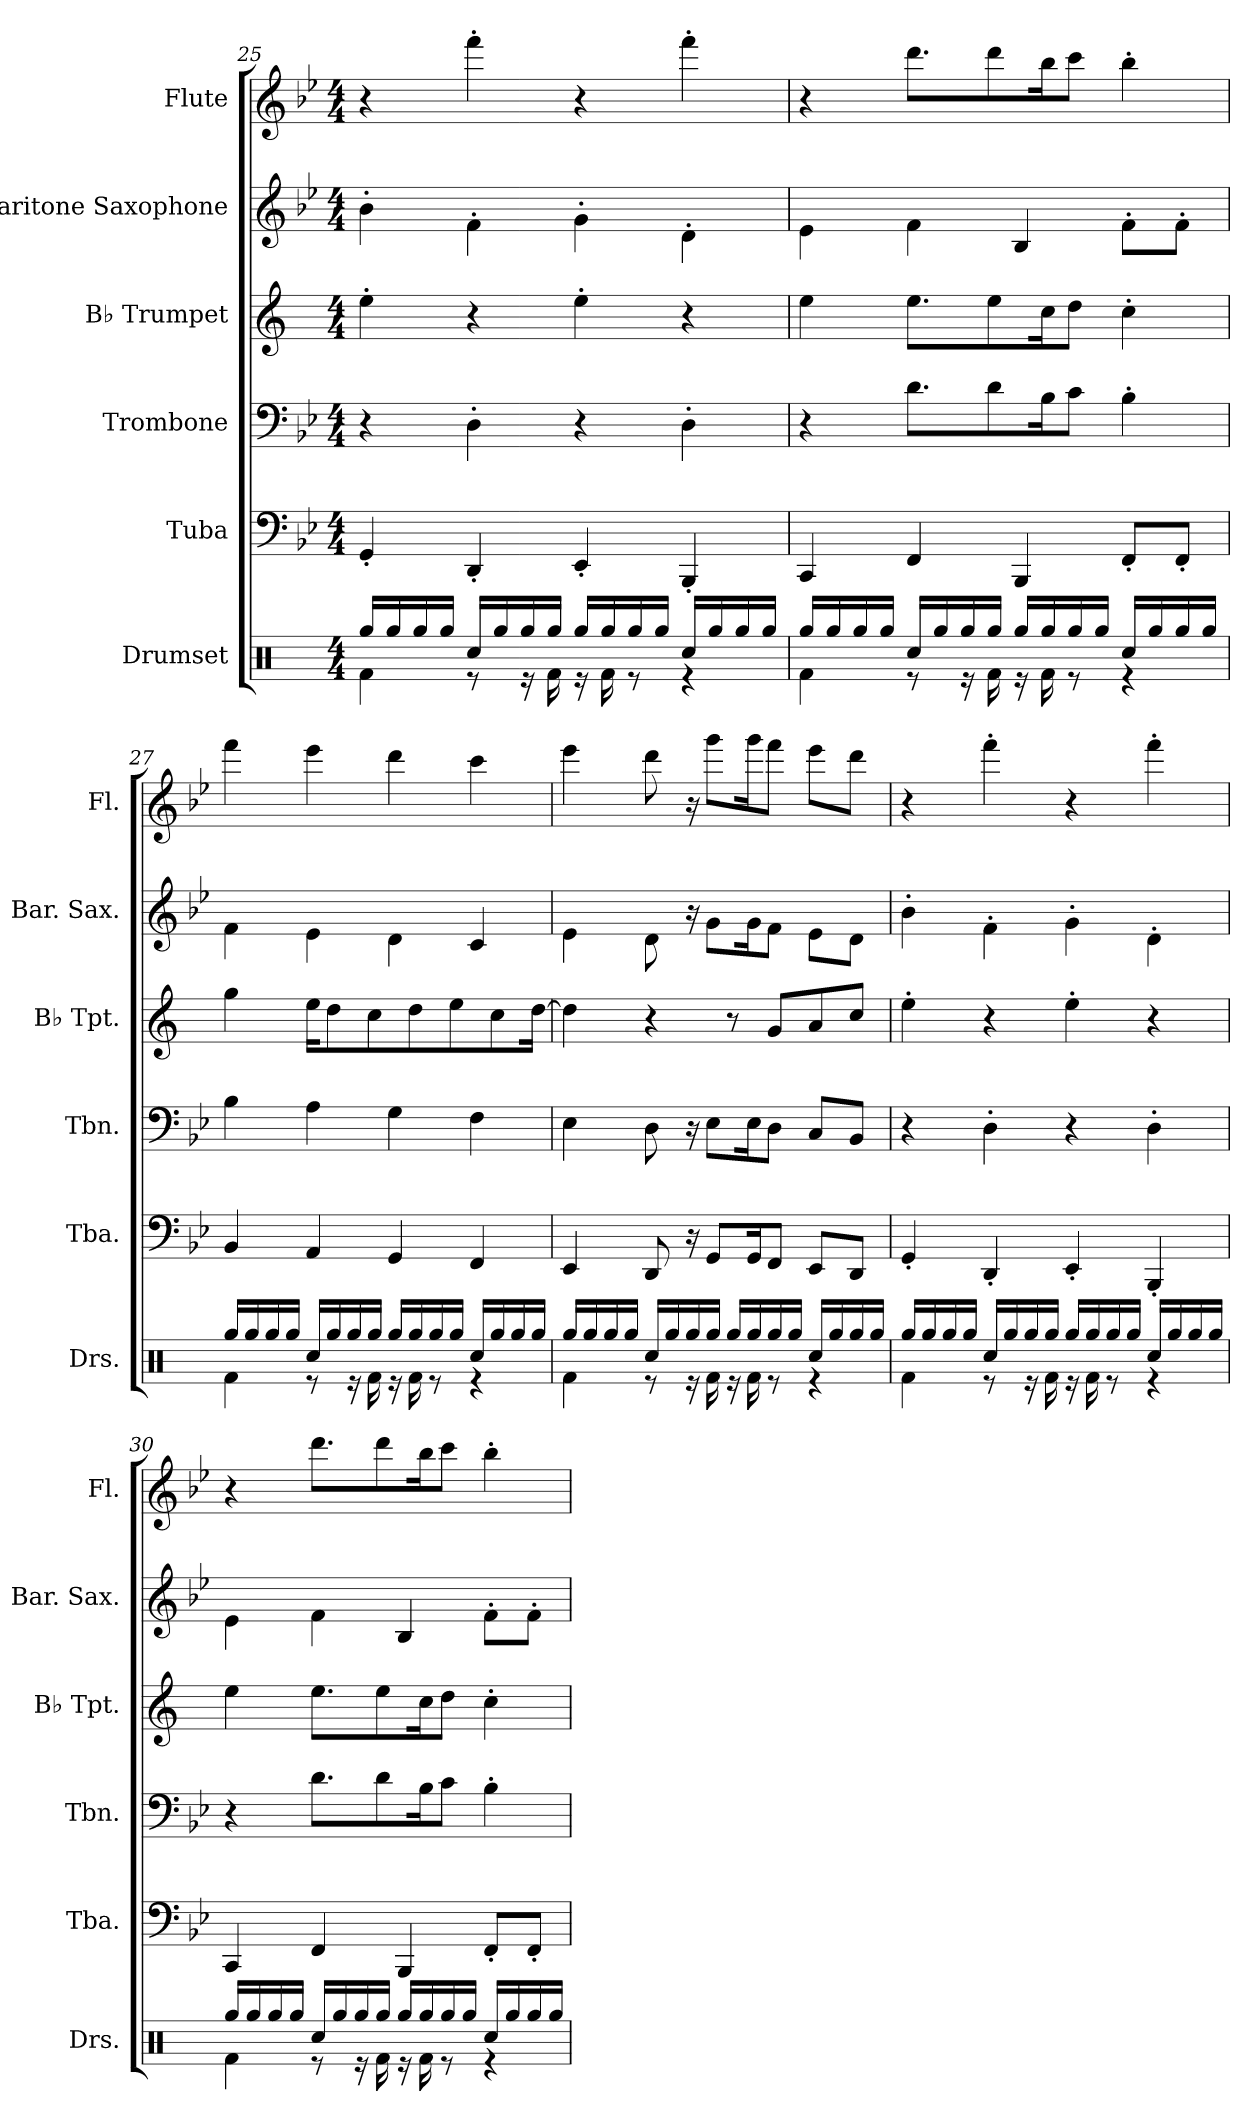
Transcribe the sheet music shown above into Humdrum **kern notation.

**kern	**kern	**kern	**kern	**kern	**kern
*part6	*part5	*part4	*part3	*part2	*part1
*staff6	*staff5	*staff4	*staff3	*staff2	*staff1
*I"Drumset	*I"Tuba	*I"Trombone	*I"B♭ Trumpet	*I"Baritone Saxophone	*I"Flute
*I'Drs.	*I'Tba.	*I'Tbn.	*I'B♭ Tpt.	*I'Bar. Sax.	*I'Fl.
!!LO:LB:g=z
*clefX	*clefF4	*clefF4	*clefG2	*clefG2	*clefG2
*	*	*	*ITrd1c2	*ITrd12c21	*ITrd14c24
*k[]	*k[b-e-]	*k[b-e-]	*k[b-e-]	*k[b-e-]	*k[b-e-]
*M4/4	*M4/4	*M4/4	*M4/4	*M4/4	*M4/4
=25	=25	=25	=25	=25	=25
*^	*	*	*	*	*
16Rgg/LL	4Rf\	4GG'/	4r	4dd'\	4B-'\	4r
16Rgg/	.	.	.	.	.	.
16Rgg/	.	.	.	.	.	.
16Rgg/JJ	.	.	.	.	.	.
16Rcc/LL	8r	4DD'/	4D'\	4r	4F'\	4f'\
16Rgg/	.	.	.	.	.	.
16Rgg/	16r	.	.	.	.	.
16Rgg/JJ	16Rf\	.	.	.	.	.
16Rgg/LL	16r	4EE-'/	4r	4dd'\	4G'\	4r
16Rgg/	16Rf\	.	.	.	.	.
16Rgg/	8r	.	.	.	.	.
16Rgg/JJ	.	.	.	.	.	.
16Rcc/LL	4r	4BBB-'/	4D'\	4r	4D'\	4f'\
16Rgg/	.	.	.	.	.	.
16Rgg/	.	.	.	.	.	.
16Rgg/JJ	.	.	.	.	.	.
=26	=26	=26	=26	=26	=26	=26
16Rgg/LL	4Rf\	4CC/	4r	4dd\	4E-\	4r
16Rgg/	.	.	.	.	.	.
16Rgg/	.	.	.	.	.	.
16Rgg/JJ	.	.	.	.	.	.
16Rcc/LL	8r	4FF/	8.d\L	8.dd\L	4F\	8.d\L
16Rgg/	.	.	.	.	.	.
16Rgg/	16r	.	.	.	.	.
16Rgg/JJ	16Rf\	.	8d\	8dd\	.	8d\
16Rgg/LL	16r	4BBB-/	.	.	4BB-/	.
16Rgg/	16Rf\	.	16B-\K	16b-\K	.	16B-\K
16Rgg/	8r	.	8c\J	8cc\J	.	8c\J
16Rgg/JJ	.	.	.	.	.	.
16Rcc/LL	4r	8FF'/L	4B-'\	4b-'\	8F'\L	4B-'\
16Rgg/	.	.	.	.	.	.
16Rgg/	.	8FF'/J	.	.	8F'\J	.
16Rgg/JJ	.	.	.	.	.	.
!!LO:PB:g=z
=27	=27	=27	=27	=27	=27	=27
16Rgg/LL	4Rf\	4BB-/	4B-\	4ff\	4F\	4f\
16Rgg/	.	.	.	.	.	.
16Rgg/	.	.	.	.	.	.
16Rgg/JJ	.	.	.	.	.	.
16Rcc/LL	8r	4AA/	4A\	16dd\KL	4E-\	4e-\
16Rgg/	.	.	.	8cc\	.	.
16Rgg/	16r	.	.	.	.	.
16Rgg/JJ	16Rf\	.	.	8b-\	.	.
16Rgg/LL	16r	4GG/	4G\	.	4D\	4d\
16Rgg/	16Rf\	.	.	8cc\	.	.
16Rgg/	8r	.	.	.	.	.
16Rgg/JJ	.	.	.	8dd\	.	.
16Rcc/LL	4r	4FF/	4F\	.	4C/	4c\
16Rgg/	.	.	.	8b-\	.	.
16Rgg/	.	.	.	.	.	.
16Rgg/JJ	.	.	.	[16cc\Jk	.	.
=28	=28	=28	=28	=28	=28	=28
16Rgg/LL	4Rf\	4EE-/	4E-\	4cc\]	4E-\	4e-\
16Rgg/	.	.	.	.	.	.
16Rgg/	.	.	.	.	.	.
16Rgg/JJ	.	.	.	.	.	.
16Rcc/LL	8r	8DD/	8D\	4r	8D\	8d\
16Rgg/	.	.	.	.	.	.
16Rgg/	16r	16r	16r	.	16r	16r
16Rgg/JJ	16Rf\	8GG/L	8E-\L	.	8G\L	8g\L
16Rgg/LL	16r	.	.	8r	.	.
16Rgg/	16Rf\	16GG/K	16E-\K	.	16G\K	16g\K
16Rgg/	8r	8FF/J	8D\J	8f/L	8F\J	8f\J
16Rgg/JJ	.	.	.	.	.	.
16Rcc/LL	4r	8EE-/L	8C/L	8g/	8E-\L	8e-\L
16Rgg/	.	.	.	.	.	.
16Rgg/	.	8DD/J	8BB-/J	8b-/J	8D\J	8d\J
16Rgg/JJ	.	.	.	.	.	.
!!LO:LB:g=z
=29	=29	=29	=29	=29	=29	=29
16Rgg/LL	4Rf\	4GG'/	4r	4dd'\	4B-'\	4r
16Rgg/	.	.	.	.	.	.
16Rgg/	.	.	.	.	.	.
16Rgg/JJ	.	.	.	.	.	.
16Rcc/LL	8r	4DD'/	4D'\	4r	4F'\	4f'\
16Rgg/	.	.	.	.	.	.
16Rgg/	16r	.	.	.	.	.
16Rgg/JJ	16Rf\	.	.	.	.	.
16Rgg/LL	16r	4EE-'/	4r	4dd'\	4G'\	4r
16Rgg/	16Rf\	.	.	.	.	.
16Rgg/	8r	.	.	.	.	.
16Rgg/JJ	.	.	.	.	.	.
16Rcc/LL	4r	4BBB-'/	4D'\	4r	4D'\	4f'\
16Rgg/	.	.	.	.	.	.
16Rgg/	.	.	.	.	.	.
16Rgg/JJ	.	.	.	.	.	.
=30	=30	=30	=30	=30	=30	=30
16Rgg/LL	4Rf\	4CC/	4r	4dd\	4E-\	4r
16Rgg/	.	.	.	.	.	.
16Rgg/	.	.	.	.	.	.
16Rgg/JJ	.	.	.	.	.	.
16Rcc/LL	8r	4FF/	8.d\L	8.dd\L	4F\	8.d\L
16Rgg/	.	.	.	.	.	.
16Rgg/	16r	.	.	.	.	.
16Rgg/JJ	16Rf\	.	8d\	8dd\	.	8d\
16Rgg/LL	16r	4BBB-/	.	.	4BB-/	.
16Rgg/	16Rf\	.	16B-\K	16b-\K	.	16B-\K
16Rgg/	8r	.	8c\J	8cc\J	.	8c\J
16Rgg/JJ	.	.	.	.	.	.
16Rcc/LL	4r	8FF'/L	4B-'\	4b-'\	8F'\L	4B-'\
16Rgg/	.	.	.	.	.	.
16Rgg/	.	8FF'/J	.	.	8F'\J	.
16Rgg/JJ	.	.	.	.	.	.
*v	*v	*	*	*	*	*
=	=	=	=	=	=
*-	*-	*-	*-	*-	*-
